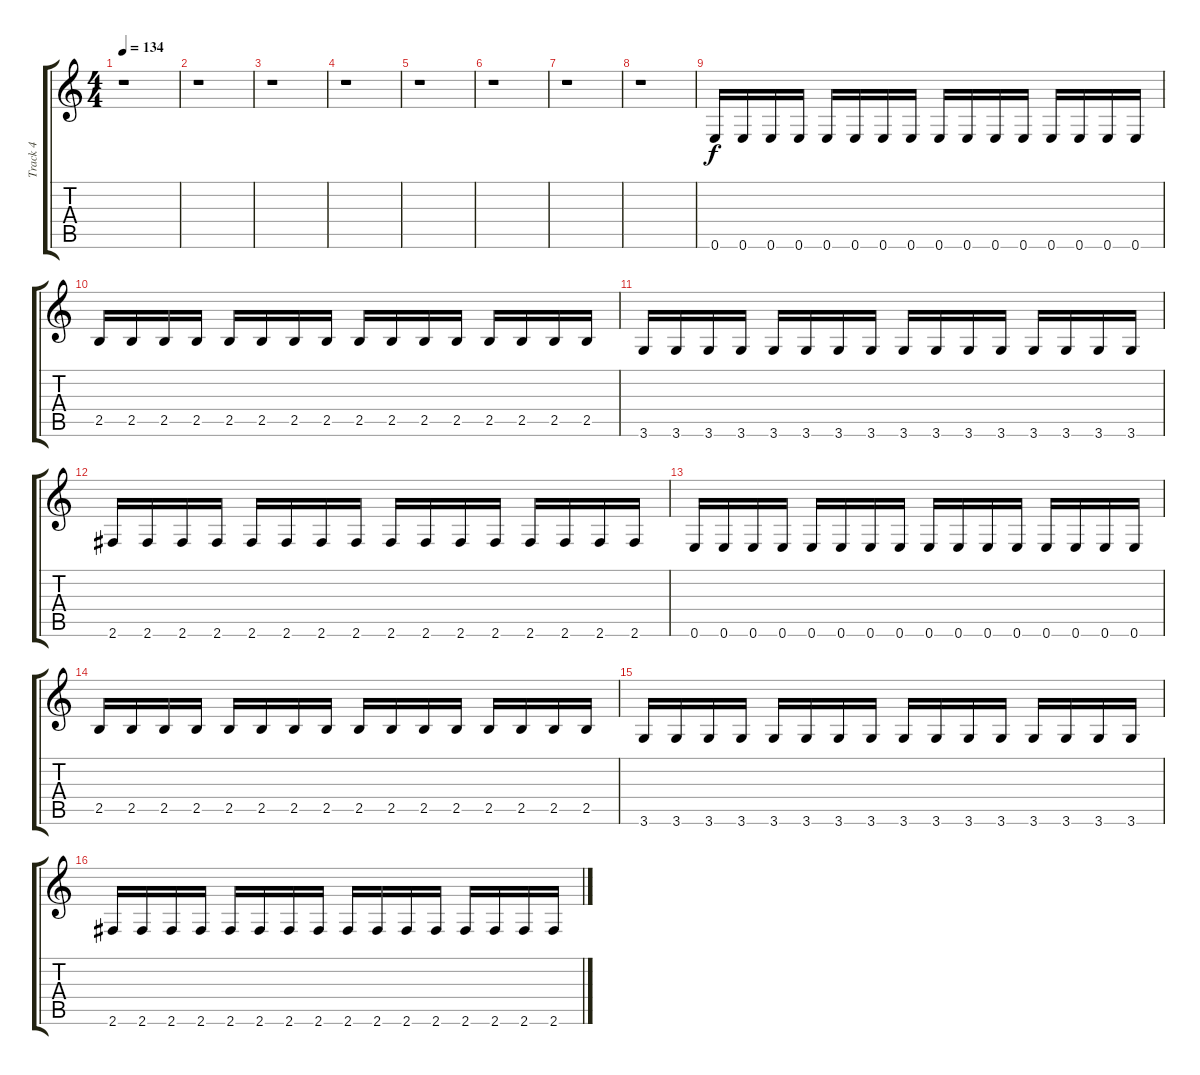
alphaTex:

\track ("Track 4" "Track 4") {instrument distortionguitar}
\staff {score tabs}
\tuning (E4 B3 G3 D3 A2 E2) {hide}
\ts (4 4)
\tempo 134
\clef g2
\ks c
r.1{dy f} |
r.1 |
r.1 |
r.1 |
r.1 |
r.1 |
r.1 |
r.1 |
0.6.16 0.6.16 0.6.16 0.6.16 0.6.16 0.6.16 0.6.16 0.6.16 0.6.16 0.6.16 0.6.16 0.6.16 0.6.16 0.6.16 0.6.16 0.6.16 |
2.5.16 2.5.16 2.5.16 2.5.16 2.5.16 2.5.16 2.5.16 2.5.16 2.5.16 2.5.16 2.5.16 2.5.16 2.5.16 2.5.16 2.5.16 2.5.16 |
3.6.16 3.6.16 3.6.16 3.6.16 3.6.16 3.6.16 3.6.16 3.6.16 3.6.16 3.6.16 3.6.16 3.6.16 3.6.16 3.6.16 3.6.16 3.6.16 |
2.6.16 2.6.16 2.6.16 2.6.16 2.6.16 2.6.16 2.6.16 2.6.16 2.6.16 2.6.16 2.6.16 2.6.16 2.6.16 2.6.16 2.6.16 2.6.16 |
0.6.16 0.6.16 0.6.16 0.6.16 0.6.16 0.6.16 0.6.16 0.6.16 0.6.16 0.6.16 0.6.16 0.6.16 0.6.16 0.6.16 0.6.16 0.6.16 |
2.5.16 2.5.16 2.5.16 2.5.16 2.5.16 2.5.16 2.5.16 2.5.16 2.5.16 2.5.16 2.5.16 2.5.16 2.5.16 2.5.16 2.5.16 2.5.16 |
3.6.16 3.6.16 3.6.16 3.6.16 3.6.16 3.6.16 3.6.16 3.6.16 3.6.16 3.6.16 3.6.16 3.6.16 3.6.16 3.6.16 3.6.16 3.6.16 |
2.6.16 2.6.16 2.6.16 2.6.16 2.6.16 2.6.16 2.6.16 2.6.16 2.6.16 2.6.16 2.6.16 2.6.16 2.6.16 2.6.16 2.6.16 2.6.16
